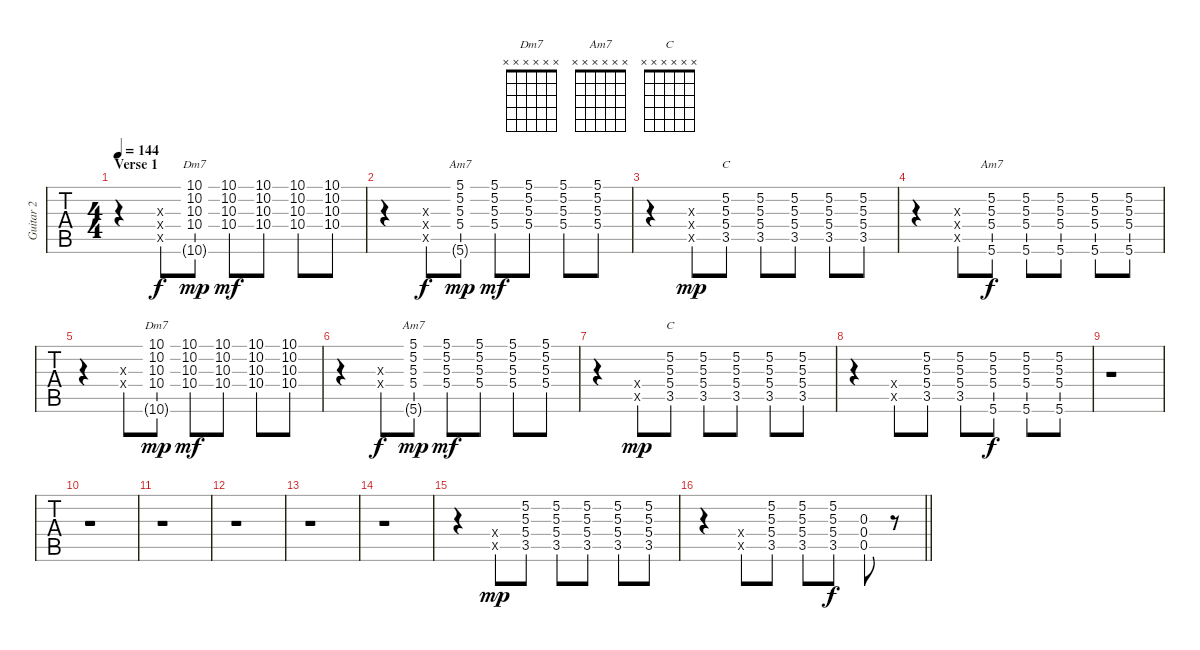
\track ("Guitar 2" "Guitar 2") {instrument electricguitarclean}
\staff {tabs}
\tuning (E4 B3 G3 D3 A2 E2) {hide}
\chord ("Dm7" 10 10 10 10 x 10) {firstfret 10}
\chord ("Am7" 5 5 5 5 x 5)
\chord ("C" x 5 5 5 3 x) {barre 3}
\chord ("Am7" x 5 5 5 x 5)
\chord ("Dm7" x x x x x x)
\chord ("Am7" x x x x x x)
\chord ("C" x x x x x x)
\ts (4 4)
\section ("" "Verse 1")
\tempo 144
\clef g2
\ks c
r.4{dy f} (0.3{x} 0.4{x} 0.5{x}).8 (10.1 10.2 10.3 10.4 10.6{g}).8{ch "Dm7" dy mp} (10.1 10.2 10.3 10.4).8{dy mf} (10.1 10.2 10.3 10.4).8 (10.1 10.2 10.3 10.4).8 (10.1 10.2 10.3 10.4).8 |
r.4 (0.3{x} 0.4{x} 0.5{x}).8{dy f} (5.1 5.2 5.3 5.4 5.6{g}).8{ch "Am7" dy mp} (5.1 5.2 5.3 5.4).8{dy mf} (5.1 5.2 5.3 5.4).8 (5.1 5.2 5.3 5.4).8 (5.1 5.2 5.3 5.4).8 |
r.4 (0.3{x} 0.4{x} 0.5{x}).8{dy mp} (5.2 5.3 5.4 3.5).8{ch "C"} (5.2 5.3 5.4 3.5).8 (5.2 5.3 5.4 3.5).8 (5.2 5.3 5.4 3.5).8 (5.2 5.3 5.4 3.5).8 |
r.4 (0.3{x} 0.4{x} 0.5{x}).8 (5.2 5.3 5.4 5.6).8{ch "Am7" dy f} (5.2 5.3 5.4 5.6).8 (5.2 5.3 5.4 5.6).8 (5.2 5.3 5.4 5.6).8 (5.2 5.3 5.4 5.6).8 |
r.4 (0.3{x} 0.4{x}).8 (10.1 10.2 10.3 10.4 10.6{g}).8{ch "Dm7" dy mp} (10.1 10.2 10.3 10.4).8{dy mf} (10.1 10.2 10.3 10.4).8 (10.1 10.2 10.3 10.4).8 (10.1 10.2 10.3 10.4).8 |
r.4 (0.3{x} 0.4{x}).8{dy f} (5.1 5.2 5.3 5.4 5.6{g}).8{ch "Am7" dy mp} (5.1 5.2 5.3 5.4).8{dy mf} (5.1 5.2 5.3 5.4).8 (5.1 5.2 5.3 5.4).8 (5.1 5.2 5.3 5.4).8 |
r.4 (0.4{x} 0.5{x}).8{dy mp} (5.2 5.3 5.4 3.5).8{ch "C"} (5.2 5.3 5.4 3.5).8 (5.2 5.3 5.4 3.5).8 (5.2 5.3 5.4 3.5).8 (5.2 5.3 5.4 3.5).8 |
r.4 (0.4{x} 0.5{x}).8 (5.2 5.3 5.4 3.5).8 (5.2 5.3 5.4 3.5).8 (5.2 5.3 5.4 5.6).8{dy f} (5.2 5.3 5.4 5.6).8 (5.2 5.3 5.4 5.6).8 |
r.1 |
r.1 |
r.1 |
r.1 |
r.1 |
r.1 |
r.4 (0.4{x} 0.5{x}).8{dy mp} (5.2 5.3 5.4 3.5).8 (5.2 5.3 5.4 3.5).8 (5.2 5.3 5.4 3.5).8 (5.2 5.3 5.4 3.5).8 (5.2 5.3 5.4 3.5).8 |
\barLineRight lightlight
r.4 (0.4{x} 0.5{x}).8 (5.2 5.3 5.4 3.5).8 (5.2 5.3 5.4 3.5).8 (5.2 5.3 5.4 3.5).8{dy f} (0.3 0.4 0.5).8 r.8
